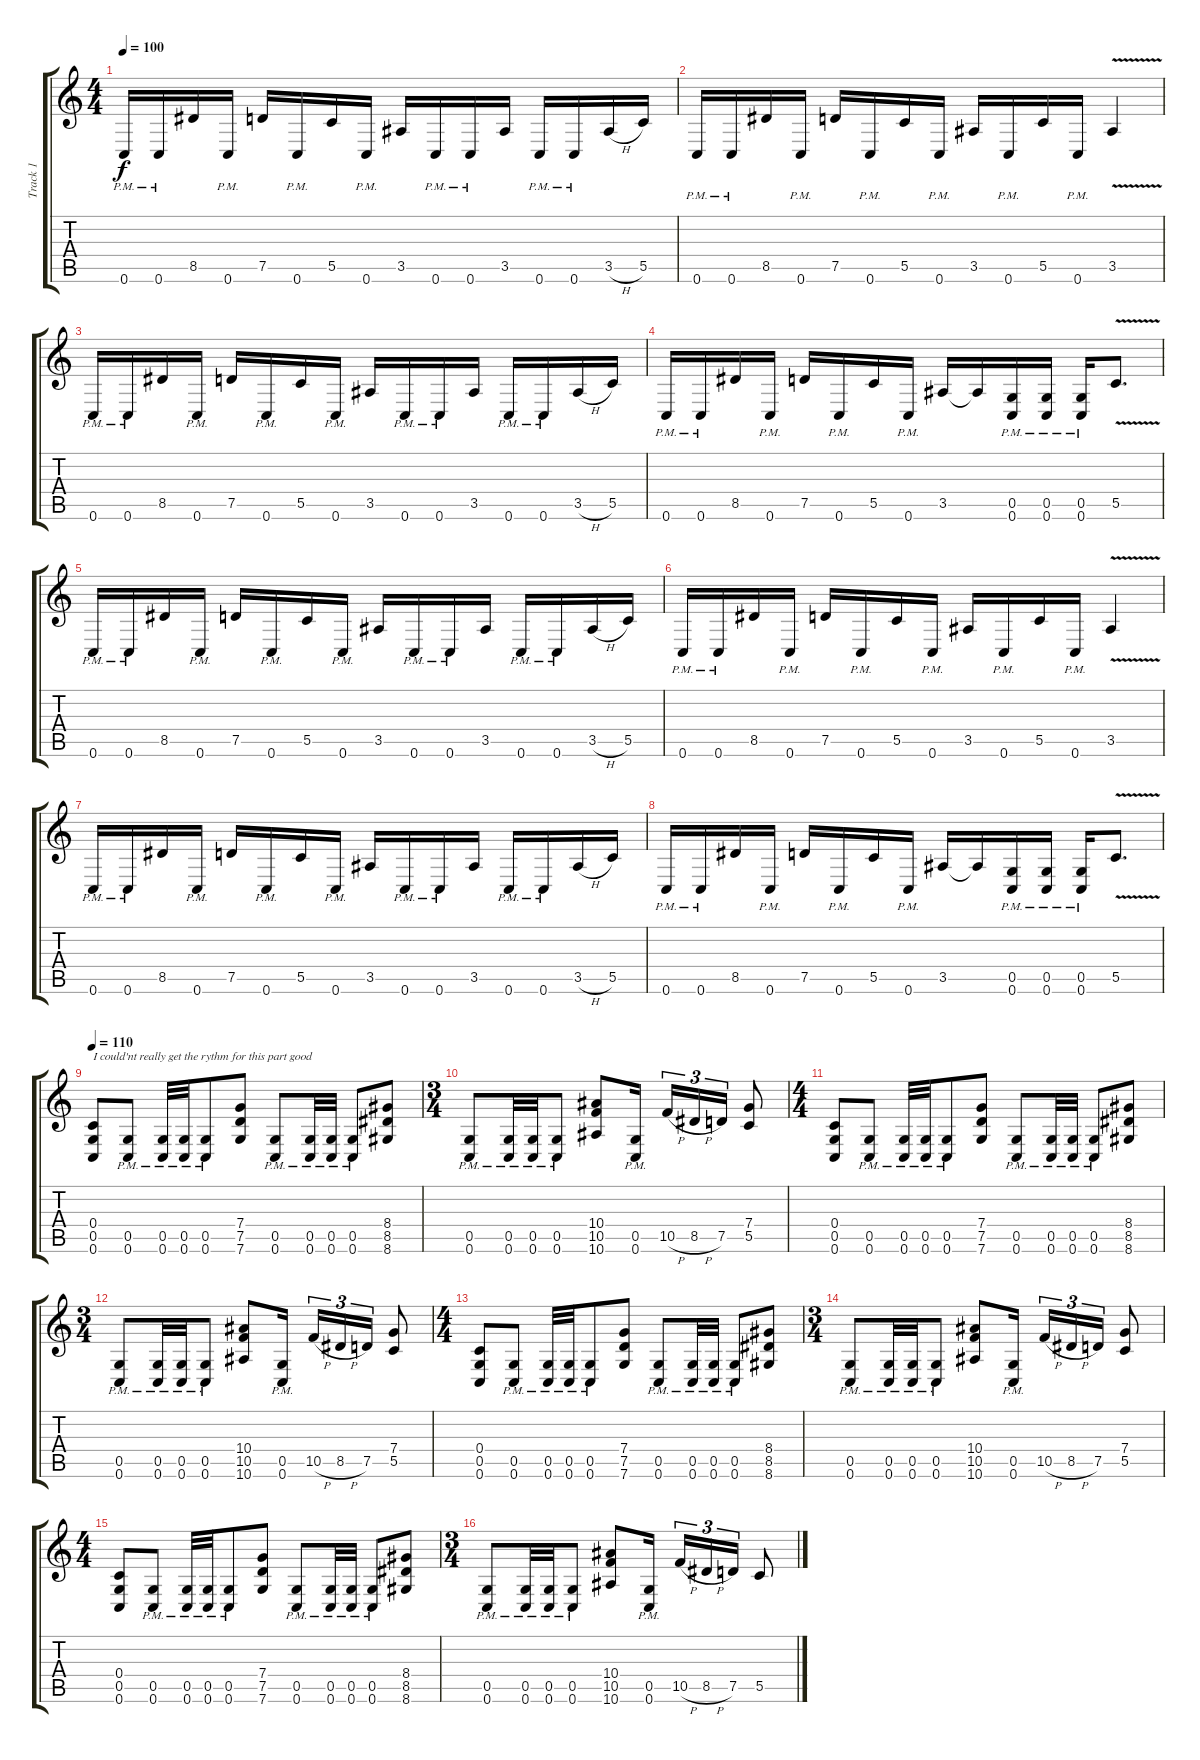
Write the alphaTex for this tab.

\track ("Track 1" "Track 1") {instrument overdrivenguitar}
\staff {score tabs}
\tuning (D4 A3 F3 C3 G2 C2) {hide}
\ts (4 4)
\tempo 100
\clef g2
\ks c
0.6{pm}.16{dy f balance 8} 0.6{pm}.16 8.5.16 0.6{pm}.16 7.5.16 0.6{pm}.16 5.5.16 0.6{pm}.16 3.5.16 0.6{pm}.16 0.6{pm}.16 3.5.16 0.6{pm}.16 0.6{pm}.16 3.5{h}.16 5.5.16 |
0.6{pm}.16 0.6{pm}.16 8.5.16 0.6{pm}.16 7.5.16 0.6{pm}.16 5.5.16 0.6{pm}.16 3.5.16 0.6{pm}.16 5.5.16 0.6{pm}.16 3.5{v}.4 |
0.6{pm}.16 0.6{pm}.16 8.5.16 0.6{pm}.16 7.5.16 0.6{pm}.16 5.5.16 0.6{pm}.16 3.5.16 0.6{pm}.16 0.6{pm}.16 3.5.16 0.6{pm}.16 0.6{pm}.16 3.5{h}.16 5.5.16 |
0.6{pm}.16 0.6{pm}.16 8.5.16 0.6{pm}.16 7.5.16 0.6{pm}.16 5.5.16 0.6{pm}.16 3.5.16 3.5{t}.16 (0.5{pm} 0.6{pm}).16 (0.5{pm} 0.6{pm}).16 (0.5{pm} 0.6{pm}).16 5.5{v}.8{d} |
0.6{pm}.16 0.6{pm}.16 8.5.16 0.6{pm}.16 7.5.16 0.6{pm}.16 5.5.16 0.6{pm}.16 3.5.16 0.6{pm}.16 0.6{pm}.16 3.5.16 0.6{pm}.16 0.6{pm}.16 3.5{h}.16 5.5.16 |
0.6{pm}.16 0.6{pm}.16 8.5.16 0.6{pm}.16 7.5.16 0.6{pm}.16 5.5.16 0.6{pm}.16 3.5.16 0.6{pm}.16 5.5.16 0.6{pm}.16 3.5{v}.4 |
0.6{pm}.16 0.6{pm}.16 8.5.16 0.6{pm}.16 7.5.16 0.6{pm}.16 5.5.16 0.6{pm}.16 3.5.16 0.6{pm}.16 0.6{pm}.16 3.5.16 0.6{pm}.16 0.6{pm}.16 3.5{h}.16 5.5.16 |
0.6{pm}.16 0.6{pm}.16 8.5.16 0.6{pm}.16 7.5.16 0.6{pm}.16 5.5.16 0.6{pm}.16 3.5.16 3.5{t}.16 (0.5{pm} 0.6{pm}).16 (0.5{pm} 0.6{pm}).16 (0.5{pm} 0.6{pm}).16 5.5{v}.8{d} |
\tempo 110
(0.4 0.5 0.6).8{txt "I could'nt really get the rythm for this part good" balance 0 instrument distortionguitar} (0.5{pm} 0.6{pm}).8 (0.5{pm} 0.6{pm}).32 (0.5{pm} 0.6{pm}).32 (0.5{pm} 0.6{pm}).8 (7.4 7.5 7.6).8 (0.5{pm} 0.6{pm}).8 (0.5{pm} 0.6{pm}).32 (0.5{pm} 0.6{pm}).32 (0.5{pm} 0.6{pm}).8 (8.4 8.5 8.6).8 |
\ts (3 4)
(0.5{pm} 0.6{pm}).8 (0.5{pm} 0.6{pm}).32 (0.5{pm} 0.6{pm}).32 (0.5{pm} 0.6{pm}).8 (10.4 10.5 10.6).8 (0.5{pm} 0.6{pm}).16 10.5{h}.16{tu (3 2)} 8.5{h}.16{tu (3 2)} 7.5.16{tu (3 2)} (7.4 5.5).8 |
\ts (4 4)
(0.4 0.5 0.6).8 (0.5{pm} 0.6{pm}).8 (0.5{pm} 0.6{pm}).32 (0.5{pm} 0.6{pm}).32 (0.5{pm} 0.6{pm}).8 (7.4 7.5 7.6).8 (0.5{pm} 0.6{pm}).8 (0.5{pm} 0.6{pm}).32 (0.5{pm} 0.6{pm}).32 (0.5{pm} 0.6{pm}).8 (8.4 8.5 8.6).8 |
\ts (3 4)
(0.5{pm} 0.6{pm}).8 (0.5{pm} 0.6{pm}).32 (0.5{pm} 0.6{pm}).32 (0.5{pm} 0.6{pm}).8 (10.4 10.5 10.6).8 (0.5{pm} 0.6{pm}).16 10.5{h}.16{tu (3 2)} 8.5{h}.16{tu (3 2)} 7.5.16{tu (3 2)} (7.4 5.5).8 |
\ts (4 4)
(0.4 0.5 0.6).8 (0.5{pm} 0.6{pm}).8 (0.5{pm} 0.6{pm}).32 (0.5{pm} 0.6{pm}).32 (0.5{pm} 0.6{pm}).8 (7.4 7.5 7.6).8 (0.5{pm} 0.6{pm}).8 (0.5{pm} 0.6{pm}).32 (0.5{pm} 0.6{pm}).32 (0.5{pm} 0.6{pm}).8 (8.4 8.5 8.6).8 |
\ts (3 4)
(0.5{pm} 0.6{pm}).8 (0.5{pm} 0.6{pm}).32 (0.5{pm} 0.6{pm}).32 (0.5{pm} 0.6{pm}).8 (10.4 10.5 10.6).8 (0.5{pm} 0.6{pm}).16 10.5{h}.16{tu (3 2)} 8.5{h}.16{tu (3 2)} 7.5.16{tu (3 2)} (7.4 5.5).8 |
\ts (4 4)
(0.4 0.5 0.6).8 (0.5{pm} 0.6{pm}).8 (0.5{pm} 0.6{pm}).32 (0.5{pm} 0.6{pm}).32 (0.5{pm} 0.6{pm}).8 (7.4 7.5 7.6).8 (0.5{pm} 0.6{pm}).8 (0.5{pm} 0.6{pm}).32 (0.5{pm} 0.6{pm}).32 (0.5{pm} 0.6{pm}).8 (8.4 8.5 8.6).8 |
\ts (3 4)
(0.5{pm} 0.6{pm}).8 (0.5{pm} 0.6{pm}).32 (0.5{pm} 0.6{pm}).32 (0.5{pm} 0.6{pm}).8 (10.4 10.5 10.6).8 (0.5{pm} 0.6{pm}).16 10.5{h}.16{tu (3 2)} 8.5{h}.16{tu (3 2)} 7.5.16{tu (3 2)} 5.5.8
